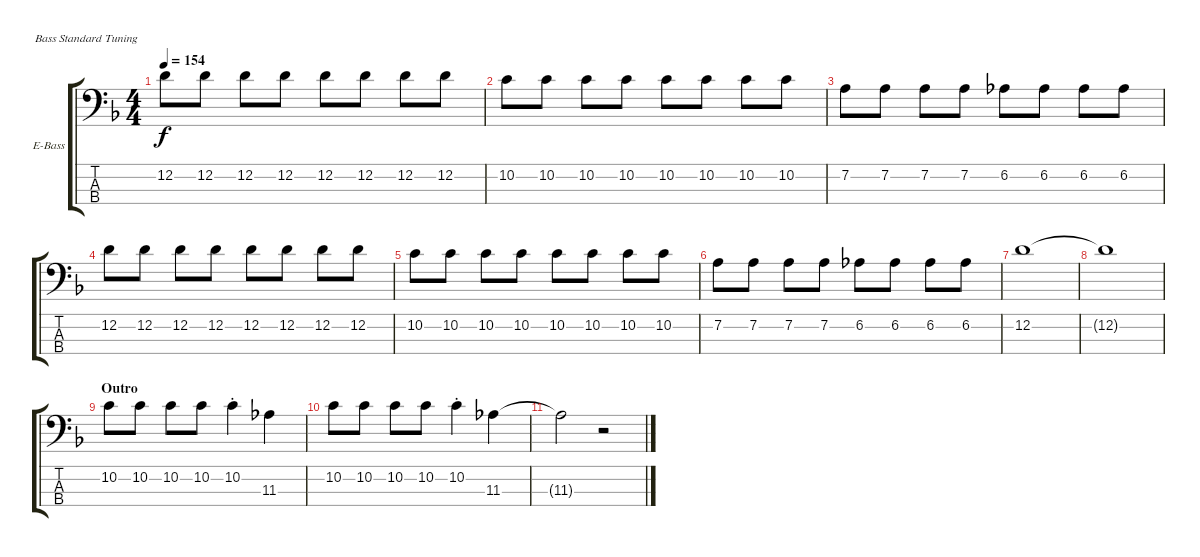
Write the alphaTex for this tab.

\bracketExtendMode groupsimilarinstruments
\firstSystemTrackNameOrientation horizontal
\otherSystemsTrackNameOrientation horizontal
\track ("Nikolaï Fraiture" "E-Bass") {instrument electricbasspick}
\staff {score tabs}
\tuning (G2 D2 A1 E1)
\ts (4 4)
\tempo 154
\clef f4
\ks f
12.2.8{dy f} 12.2.8 12.2.8 12.2.8 12.2.8 12.2.8 12.2.8 12.2.8 |
10.2.8 10.2.8 10.2.8 10.2.8 10.2.8 10.2.8 10.2.8 10.2.8 |
7.2.8 7.2.8 7.2.8 7.2.8 6.2.8 6.2.8 6.2.8 6.2.8 |
12.2.8 12.2.8 12.2.8 12.2.8 12.2.8 12.2.8 12.2.8 12.2.8 |
10.2.8 10.2.8 10.2.8 10.2.8 10.2.8 10.2.8 10.2.8 10.2.8 |
7.2.8 7.2.8 7.2.8 7.2.8 6.2.8 6.2.8 6.2.8 6.2.8 |
12.2.1 |
12.2{t}.1 |
\section ("" "Outro")
10.2.8 10.2.8 10.2.8 10.2.8 10.2{st}.4 11.3.4 |
10.2.8 10.2.8 10.2.8 10.2.8 10.2{st}.4 11.3.4 |
11.3{t}.2 r.2
